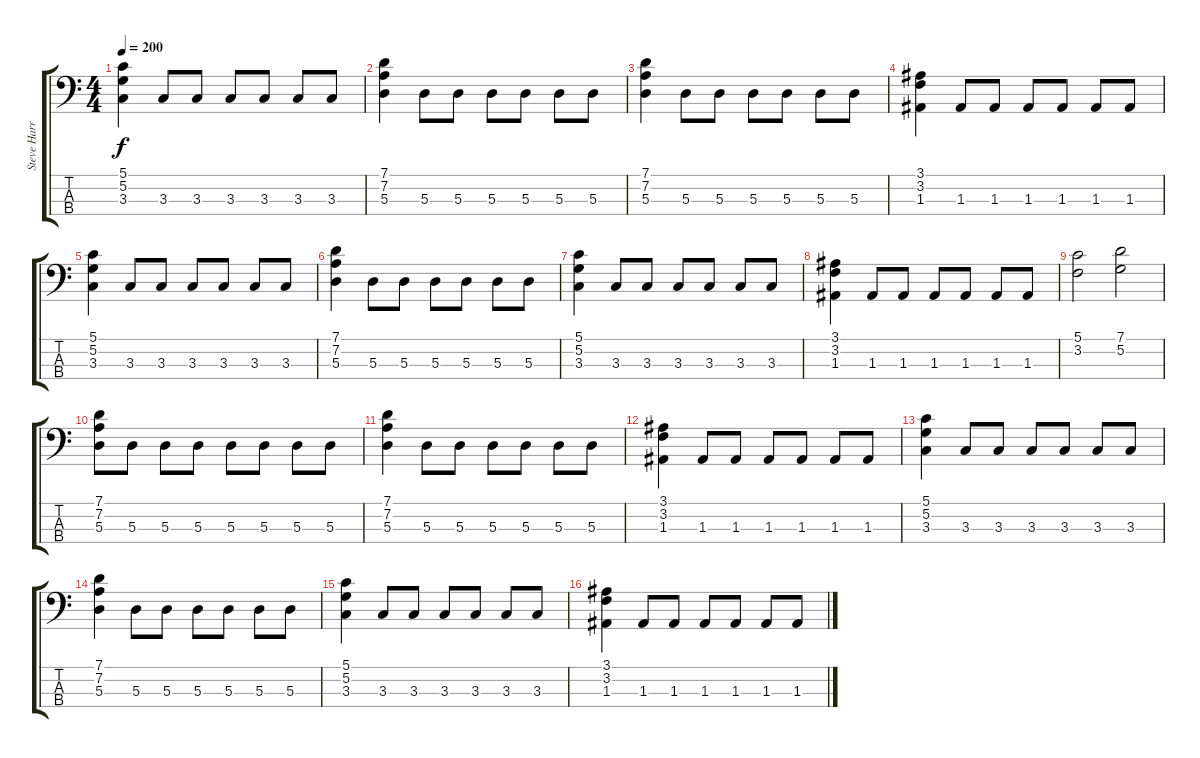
\track ("Steve Harris" "Steve Harr") {instrument electricbassfinger}
\staff {score tabs}
\tuning (G2 D2 A1 E1) {hide}
\ts (4 4)
\tempo 200
\clef f4
\ks c
(5.1 5.2 3.3).4{dy f} 3.3.8 3.3.8 3.3.8 3.3.8 3.3.8 3.3.8 |
(7.1 7.2 5.3).4 5.3.8 5.3.8 5.3.8 5.3.8 5.3.8 5.3.8 |
(7.1 7.2 5.3).4 5.3.8 5.3.8 5.3.8 5.3.8 5.3.8 5.3.8 |
(3.1 3.2 1.3).4 1.3.8 1.3.8 1.3.8 1.3.8 1.3.8 1.3.8 |
(5.1 5.2 3.3).4 3.3.8 3.3.8 3.3.8 3.3.8 3.3.8 3.3.8 |
(7.1 7.2 5.3).4 5.3.8 5.3.8 5.3.8 5.3.8 5.3.8 5.3.8 |
(5.1 5.2 3.3).4 3.3.8 3.3.8 3.3.8 3.3.8 3.3.8 3.3.8 |
(3.1 3.2 1.3).4 1.3.8 1.3.8 1.3.8 1.3.8 1.3.8 1.3.8 |
(5.1 3.2).2 (7.1 5.2).2 |
(7.1 7.2 5.3).8 5.3.8 5.3.8 5.3.8 5.3.8 5.3.8 5.3.8 5.3.8 |
(7.1 7.2 5.3).4 5.3.8 5.3.8 5.3.8 5.3.8 5.3.8 5.3.8 |
(3.1 3.2 1.3).4 1.3.8 1.3.8 1.3.8 1.3.8 1.3.8 1.3.8 |
(5.1 5.2 3.3).4 3.3.8 3.3.8 3.3.8 3.3.8 3.3.8 3.3.8 |
(7.1 7.2 5.3).4 5.3.8 5.3.8 5.3.8 5.3.8 5.3.8 5.3.8 |
(5.1 5.2 3.3).4 3.3.8 3.3.8 3.3.8 3.3.8 3.3.8 3.3.8 |
(3.1 3.2 1.3).4 1.3.8 1.3.8 1.3.8 1.3.8 1.3.8 1.3.8
